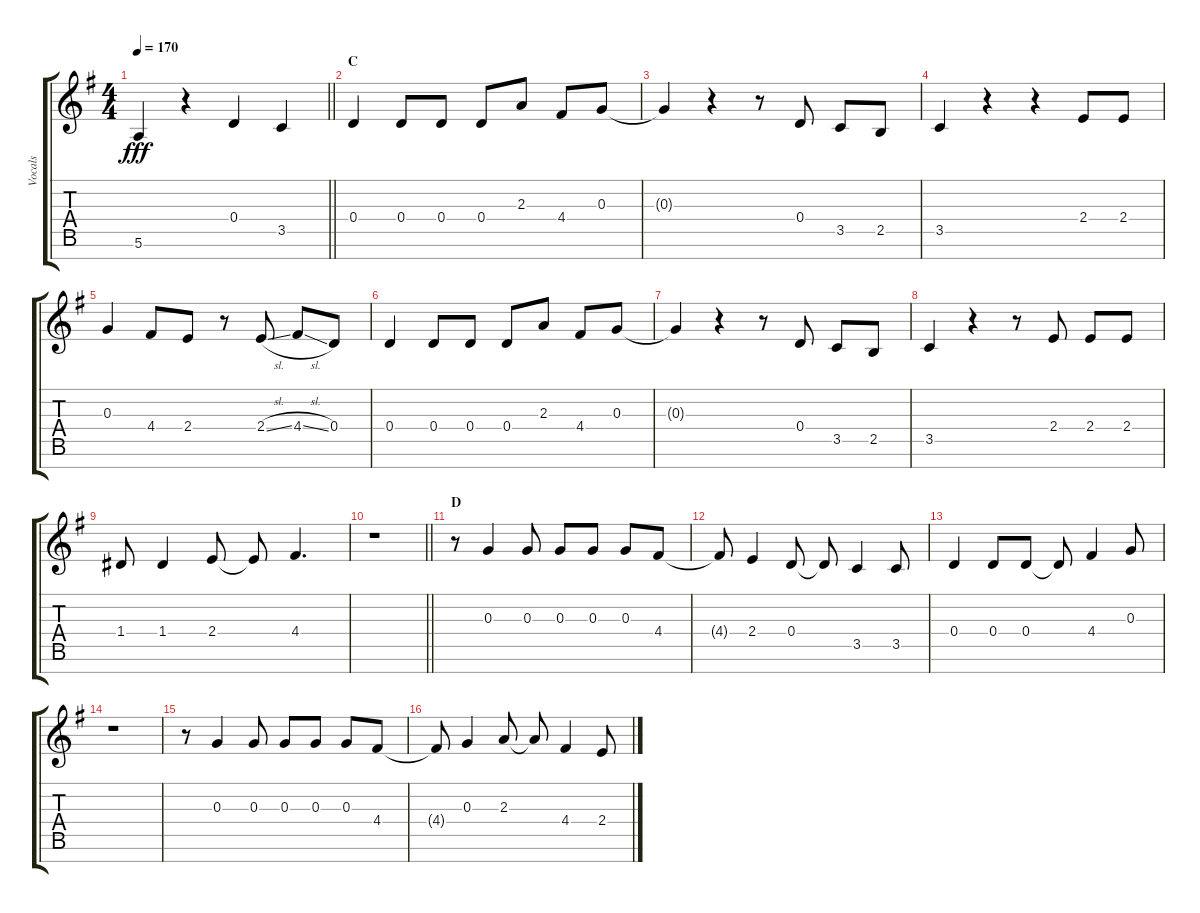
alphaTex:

\track ("Vocals" "Vocals") {instrument voiceoohs}
\staff {score tabs}
\tuning (E5 B4 G4 D4 A3 E3 B2) {hide}
\ts (4 4)
\tempo 170
\clef g2
\barLineRight lightlight
\ks g
5.6.4{dy fff} r.4 0.4.4 3.5.4 |
\section ("" "C")
0.4.4 0.4.8 0.4.8 0.4.8 2.3.8 4.4.8 0.3.8 |
0.3{t}.4 r.4 r.8 0.4.8 3.5.8 2.5.8 |
3.5.4 r.4 r.4 2.4.8 2.4.8 |
0.3.4 4.4.8 2.4.8 r.8 2.4{sl}.8 4.4{sl}.8 0.4.8 |
0.4.4 0.4.8 0.4.8 0.4.8 2.3.8 4.4.8 0.3.8 |
0.3{t}.4 r.4 r.8 0.4.8 3.5.8 2.5.8 |
3.5.4 r.4 r.8 2.4.8 2.4.8 2.4.8 |
1.4.8 1.4.4 2.4.8 2.4{t}.8 4.4.4{d} |
\barLineRight lightlight
r.1 |
\section ("" "D")
r.8 0.3.4 0.3.8 0.3.8 0.3.8 0.3.8 4.4.8 |
4.4{t}.8 2.4.4 0.4.8 0.4{t}.8 3.5.4 3.5.8 |
0.4.4 0.4.8 0.4.8 0.4{t}.8 4.4.4 0.3.8 |
r.1 |
r.8 0.3.4 0.3.8 0.3.8 0.3.8 0.3.8 4.4.8 |
4.4{t}.8 0.3.4 2.3.8 2.3{t}.8 4.4.4 2.4.8
